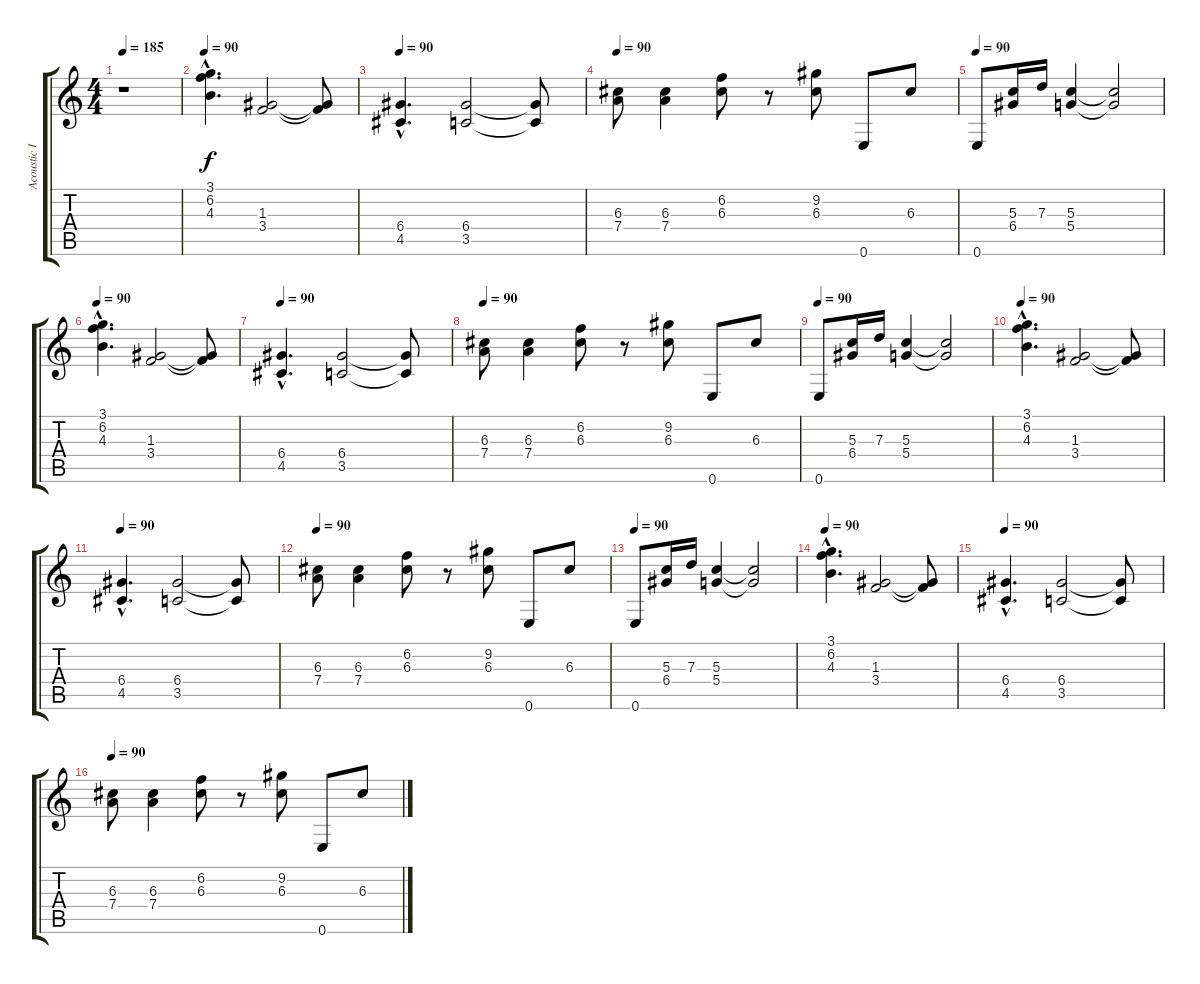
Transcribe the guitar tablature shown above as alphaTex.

\track ("Acoustic I" "Acoustic I") {instrument acousticguitarsteel}
\staff {score tabs}
\tuning (E4 B3 G3 D3 A2 E2) {hide}
\ts (4 4)
\tempo 185
\tempo 90
\tempo 185
\clef g2
\ks c
r.1{dy f volume 0 instrument acousticguitarsteel} |
\tempo 90
(3.1{hac} 6.2{hac} 4.3{hac}).4{d volume 2 instrument electricguitarjazz} (1.3 3.4).2 (1.3{t} 3.4{t}).8 |
\tempo 90
(6.4{hac} 4.5{hac}).4{d instrument electricguitarjazz} (6.4 3.5).2 (6.4{t} 3.5{t}).8 |
\tempo 90
(6.3 7.4).8{volume 4 instrument electricguitarjazz} (6.3 7.4).4 (6.2 6.3).8 r.8 (9.2 6.3).8 0.6.8 6.3.8 |
\tempo 90
0.6.8{instrument electricguitarjazz} (5.3 6.4).16 7.3.16 (5.3 5.4).4 (5.3{t} 5.4{t}).2 |
\tempo 90
(3.1{hac} 6.2{hac} 4.3{hac}).4{d instrument electricguitarjazz} (1.3 3.4).2 (1.3{t} 3.4{t}).8 |
\tempo 90
(6.4{hac} 4.5{hac}).4{d instrument electricguitarjazz} (6.4 3.5).2 (6.4{t} 3.5{t}).8 |
\tempo 90
(6.3 7.4).8{instrument electricguitarjazz} (6.3 7.4).4 (6.2 6.3).8 r.8 (9.2 6.3).8 0.6.8 6.3.8 |
\tempo 90
0.6.8{instrument electricguitarjazz} (5.3 6.4).16 7.3.16 (5.3 5.4).4 (5.3{t} 5.4{t}).2 |
\tempo 90
(3.1{hac} 6.2{hac} 4.3{hac}).4{d volume 7 instrument electricguitarjazz} (1.3 3.4).2 (1.3{t} 3.4{t}).8 |
\tempo 90
(6.4{hac} 4.5{hac}).4{d instrument electricguitarjazz} (6.4 3.5).2 (6.4{t} 3.5{t}).8 |
\tempo 90
(6.3 7.4).8{volume 10 instrument electricguitarjazz} (6.3 7.4).4 (6.2 6.3).8 r.8 (9.2 6.3).8 0.6.8 6.3.8 |
\tempo 90
0.6.8{instrument electricguitarjazz} (5.3 6.4).16 7.3.16 (5.3 5.4).4 (5.3{t} 5.4{t}).2 |
\tempo 90
(3.1{hac} 6.2{hac} 4.3{hac}).4{d volume 14 instrument electricguitarjazz} (1.3 3.4).2 (1.3{t} 3.4{t}).8 |
\tempo 90
(6.4{hac} 4.5{hac}).4{d instrument electricguitarjazz} (6.4 3.5).2 (6.4{t} 3.5{t}).8 |
\tempo 90
(6.3 7.4).8{instrument electricguitarjazz} (6.3 7.4).4 (6.2 6.3).8 r.8 (9.2 6.3).8 0.6.8 6.3.8
